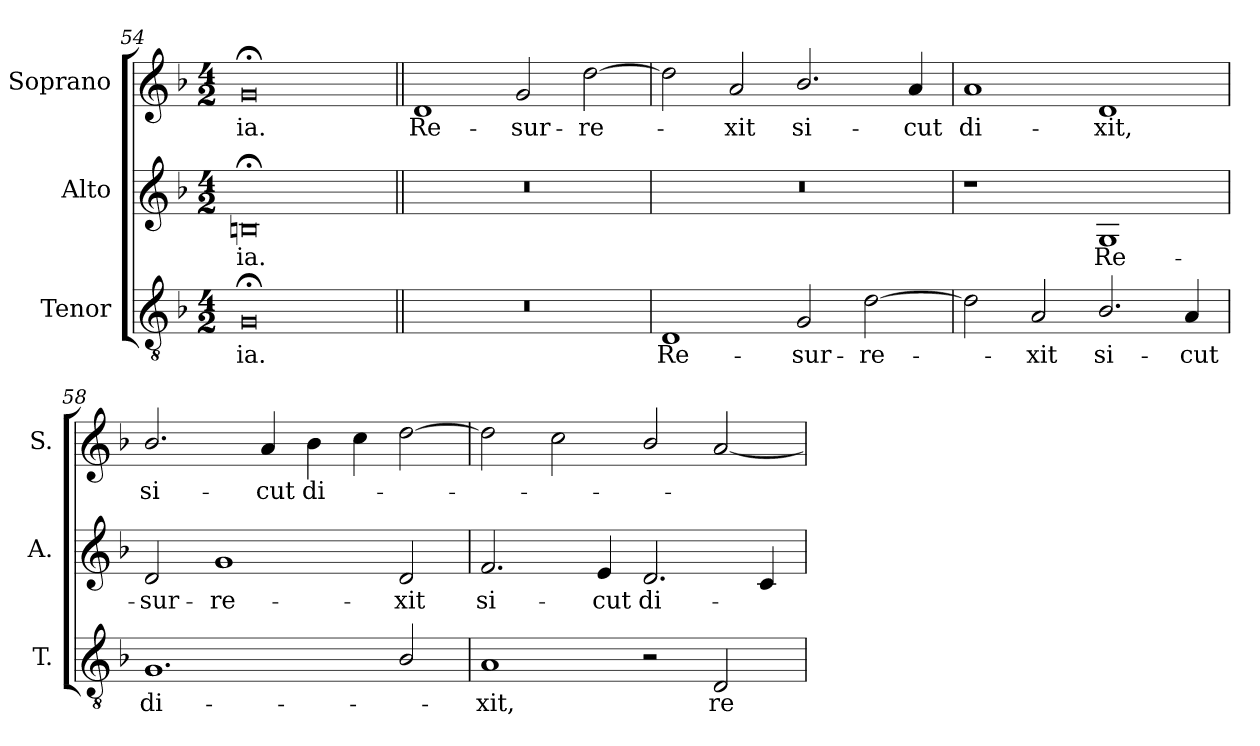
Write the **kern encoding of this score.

**kern	**text	**kern	**text	**kern	**text
*part3	*part3	*part2	*part2	*part1	*part1
*staff3	*staff3	*staff2	*staff2	*staff1	*staff1
*I"Tenor	*	*I"Alto	*	*I"Soprano	*
*I'T.	*	*I'A.	*	*I'S.	*
*clefGv2	*	*clefG2	*	*clefG2	*
*ITrd7c12	*	*	*	*	*
*k[b-]	*	*k[b-]	*	*k[b-]	*
*F:	*	*F:	*	*F:	*
*M4/2	*	*M4/2	*	*M4/2	*
=54	=54	=54	=54	=54	=54
!	!LO:LY:b:color=#000000	!	!	!	!
!	!	!	!LO:LY:b:color=#000000	!	!
!	!	!	!	!	!LO:LY:b:color=#000000
0GG;i	-ia.	0Bn;i	-ia.	0g;i	-ia.
!!LO:LB:g=z
=55||	=55||	=55||	=55||	=55||	=55||
!LO:N:vis=1	!	!LO:N:vis=1	!	!	!
!	!	!	!	!	!LO:LY:b:color=#000000
0r	.	0r	.	1di	Re-
!	!	!	!	!	!LO:LY:b:color=#000000
.	.	.	.	2gi/	-sur-
!	!	!	!	!	!LO:LY:b:color=#000000
.	.	.	.	[2ddi\	-re-
=56	=56	=56	=56	=56	=56
!	!LO:LY:b:color=#000000	!LO:N:vis=1	!	!	!
1DDi	Re-	0r	.	2ddi\]	.
!	!	!	!	!	!LO:LY:b:color=#000000
.	.	.	.	2ai/	-xit
!	!LO:LY:b:color=#000000	!	!	!	!
!	!	!	!	!	!LO:LY:b:color=#000000
2GGi/	-sur-	.	.	2.b-i/	si-
!	!LO:LY:b:color=#000000	!	!	!	!
[2Di\	-re-	.	.	.	.
!	!	!	!	!	!LO:LY:b:color=#000000
.	.	.	.	4ai/	-cut
=57	=57	=57	=57	=57	=57
!	!	!	!	!	!LO:LY:b:color=#000000
2Di\]	.	1r	.	1ai	di-
!	!LO:LY:b:color=#000000	!	!	!	!
2AAi/	-xit	.	.	.	.
!	!LO:LY:b:color=#000000	!	!	!	!
!	!	!	!LO:LY:b:color=#000000	!	!
!	!	!	!	!	!LO:LY:b:color=#000000
2.BB-i/	si-	1Gi	Re-	1di	-xit,
!	!LO:LY:b:color=#000000	!	!	!	!
4AAi/	-cut	.	.	.	.
=58	=58	=58	=58	=58	=58
!	!LO:LY:b:color=#000000	!	!	!	!
!	!	!	!LO:LY:b:color=#000000	!	!
!	!	!	!	!	!LO:LY:b:color=#000000
1.GGi	di-	2di/	-sur-	2.b-i/	si-
!	!	!	!LO:LY:b:color=#000000	!	!
.	.	1gi	-re-	.	.
!	!	!	!	!	!LO:LY:b:color=#000000
.	.	.	.	4ai/	-cut
!	!	!	!	!	!LO:LY:b:color=#000000
.	.	.	.	4b-i\	di-
.	.	.	.	4cci\	.
!	!	!	!LO:LY:b:color=#000000	!	!
2BB-i/	.	2di/	-xit	[2ddi\	.
=59	=59	=59	=59	=59	=59
!	!LO:LY:b:color=#000000	!	!	!	!
!	!	!	!LO:LY:b:color=#000000	!	!
1AAi	-xit,	2.fi/	si-	2ddi\]	.
.	.	.	.	2cci\	.
!	!	!	!LO:LY:b:color=#000000	!	!
.	.	4ei/	-cut	.	.
!	!	!	!LO:LY:b:color=#000000	!	!
2r	.	2.di/	di-	2b-i/	.
!	!LO:LY:b:color=#000000	!	!	!	!
2DDi/	re-	.	.	[2ai/	.
.	.	4ci/	.	.	.
=	=	=	=	=	=
*-	*-	*-	*-	*-	*-
